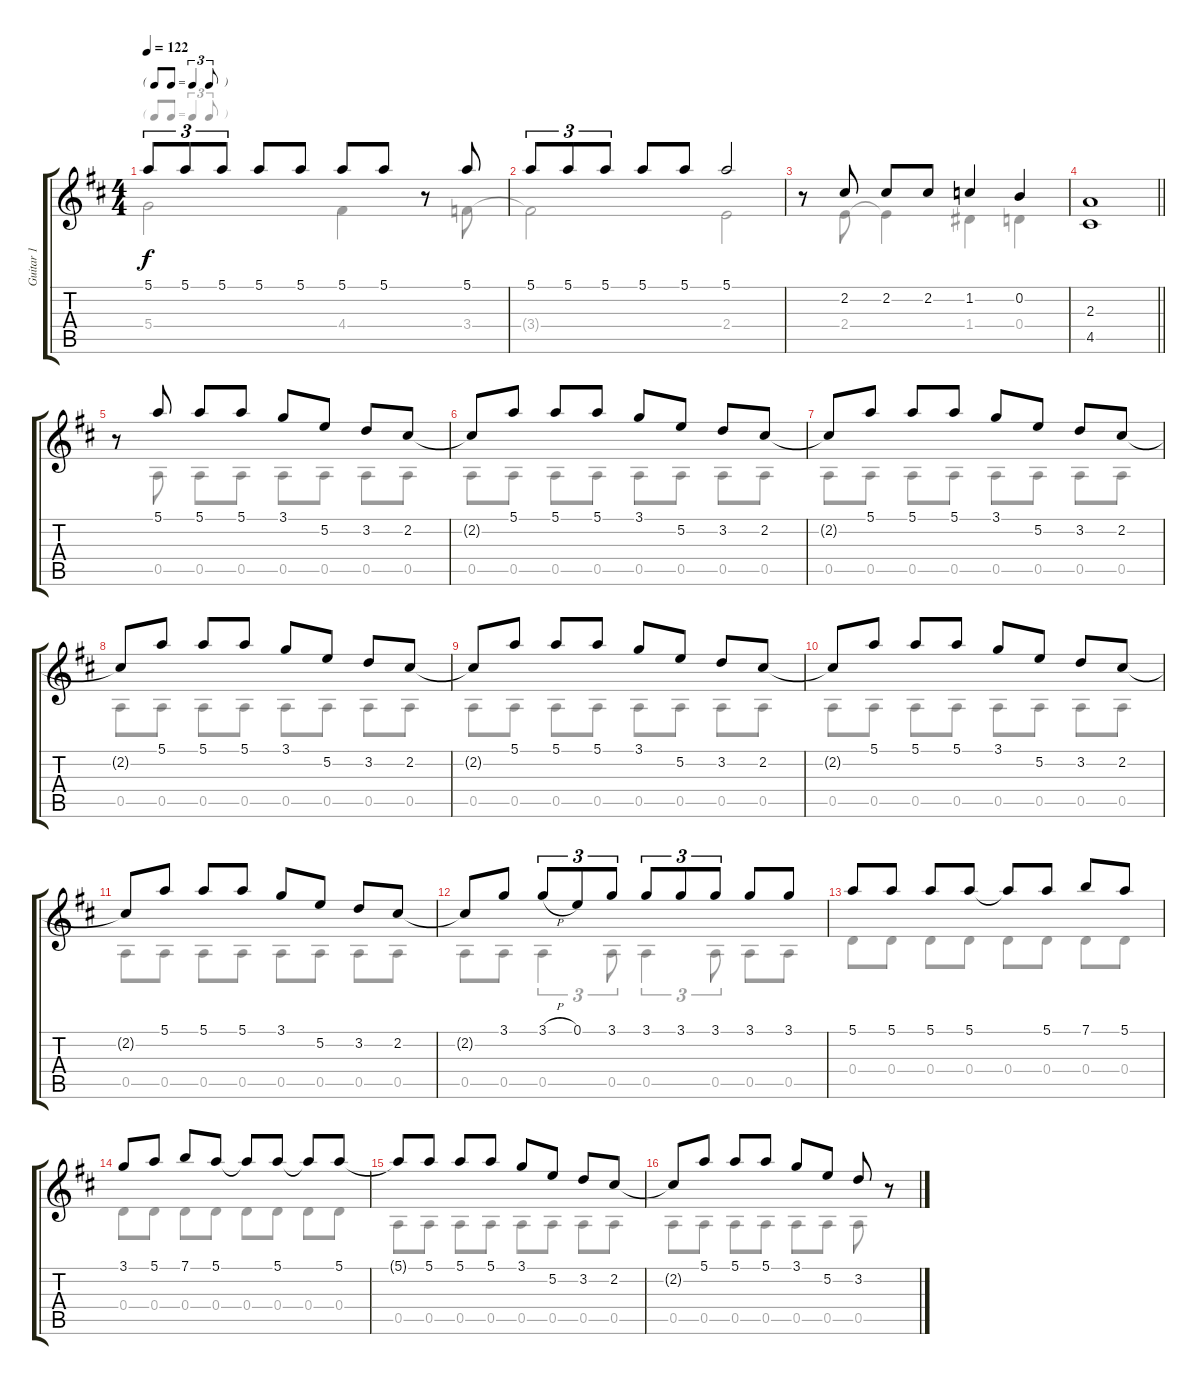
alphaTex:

\track ("Guitar 1" "Guitar 1") {instrument acousticguitarsteel}
\staff {score tabs}
\tuning (E4 B3 G3 D3 A2 E2) {hide}
\voice
\ts (4 4)
\tf triplet8th
\tempo 122
\clef g2
\ks d
5.1.8{tu (3 2) dy f instrument acousticguitarsteel} 5.1.8{tu (3 2)} 5.1.8{tu (3 2)} 5.1.8 5.1.8 5.1.8 5.1.8 r.8 5.1.8 |
5.1.8{tu (3 2)} 5.1.8{tu (3 2)} 5.1.8{tu (3 2)} 5.1.8 5.1.8 5.1.2 |
r.8 2.2.8 2.2.8 2.2.8 1.2.4 0.2.4 |
\barLineRight lightlight
(2.3 4.5).1 |
r.8 5.1.8 5.1.8 5.1.8 3.1.8 5.2.8 3.2.8 2.2.8 |
2.2{t}.8 5.1.8 5.1.8 5.1.8 3.1.8 5.2.8 3.2.8 2.2.8 |
2.2{t}.8 5.1.8 5.1.8 5.1.8 3.1.8 5.2.8 3.2.8 2.2.8 |
2.2{t}.8 5.1.8 5.1.8 5.1.8 3.1.8 5.2.8 3.2.8 2.2.8 |
2.2{t}.8 5.1.8 5.1.8 5.1.8 3.1.8 5.2.8 3.2.8 2.2.8 |
2.2{t}.8 5.1.8 5.1.8 5.1.8 3.1.8 5.2.8 3.2.8 2.2.8 |
2.2{t}.8 5.1.8 5.1.8 5.1.8 3.1.8 5.2.8 3.2.8 2.2.8 |
2.2{t}.8 3.1.8 3.1{h}.8{tu (3 2)} 0.1.8{tu (3 2)} 3.1.8{tu (3 2)} 3.1.8{tu (3 2)} 3.1.8{tu (3 2)} 3.1.8{tu (3 2)} 3.1.8 3.1.8 |
5.1.8 5.1.8 5.1.8 5.1.8 5.1{t}.8 5.1.8 7.1.8 5.1.8 |
3.1.8 5.1.8 7.1.8 5.1.8 5.1{t}.8 5.1.8 5.1{t}.8 5.1.8 |
5.1{t}.8 5.1.8 5.1.8 5.1.8 3.1.8 5.2.8 3.2.8 2.2.8 |
2.2{t}.8 5.1.8 5.1.8 5.1.8 3.1.8 5.2.8 3.2.8 r.8
\voice
\clef g2
\ottava regular
\simile none
\ks d
5.4.2{dy f} 4.4.4 r.8 3.4.8 |
3.4{t}.2 2.4.2 |
r.8 2.4.8 2.4{t}.4 1.4.4 0.4.4 |
\barLineRight lightlight
|
r.8 0.5.8 0.5.8 0.5.8 0.5.8 0.5.8 0.5.8 0.5.8 |
0.5.8 0.5.8 0.5.8 0.5.8 0.5.8 0.5.8 0.5.8 0.5.8 |
0.5.8 0.5.8 0.5.8 0.5.8 0.5.8 0.5.8 0.5.8 0.5.8 |
0.5.8 0.5.8 0.5.8 0.5.8 0.5.8 0.5.8 0.5.8 0.5.8 |
0.5.8 0.5.8 0.5.8 0.5.8 0.5.8 0.5.8 0.5.8 0.5.8 |
0.5.8 0.5.8 0.5.8 0.5.8 0.5.8 0.5.8 0.5.8 0.5.8 |
0.5.8 0.5.8 0.5.8 0.5.8 0.5.8 0.5.8 0.5.8 0.5.8 |
0.5.8 0.5.8 0.5.4{tu (3 2)} 0.5.8{tu (3 2)} 0.5.4{tu (3 2)} 0.5.8{tu (3 2)} 0.5.8 0.5.8 |
0.4.8 0.4.8 0.4.8 0.4.8 0.4.8 0.4.8 0.4.8 0.4.8 |
0.4.8 0.4.8 0.4.8 0.4.8 0.4.8 0.4.8 0.4.8 0.4.8 |
0.5.8 0.5.8 0.5.8 0.5.8 0.5.8 0.5.8 0.5.8 0.5.8 |
0.5.8 0.5.8 0.5.8 0.5.8 0.5.8 0.5.8 0.5.8 r.8
